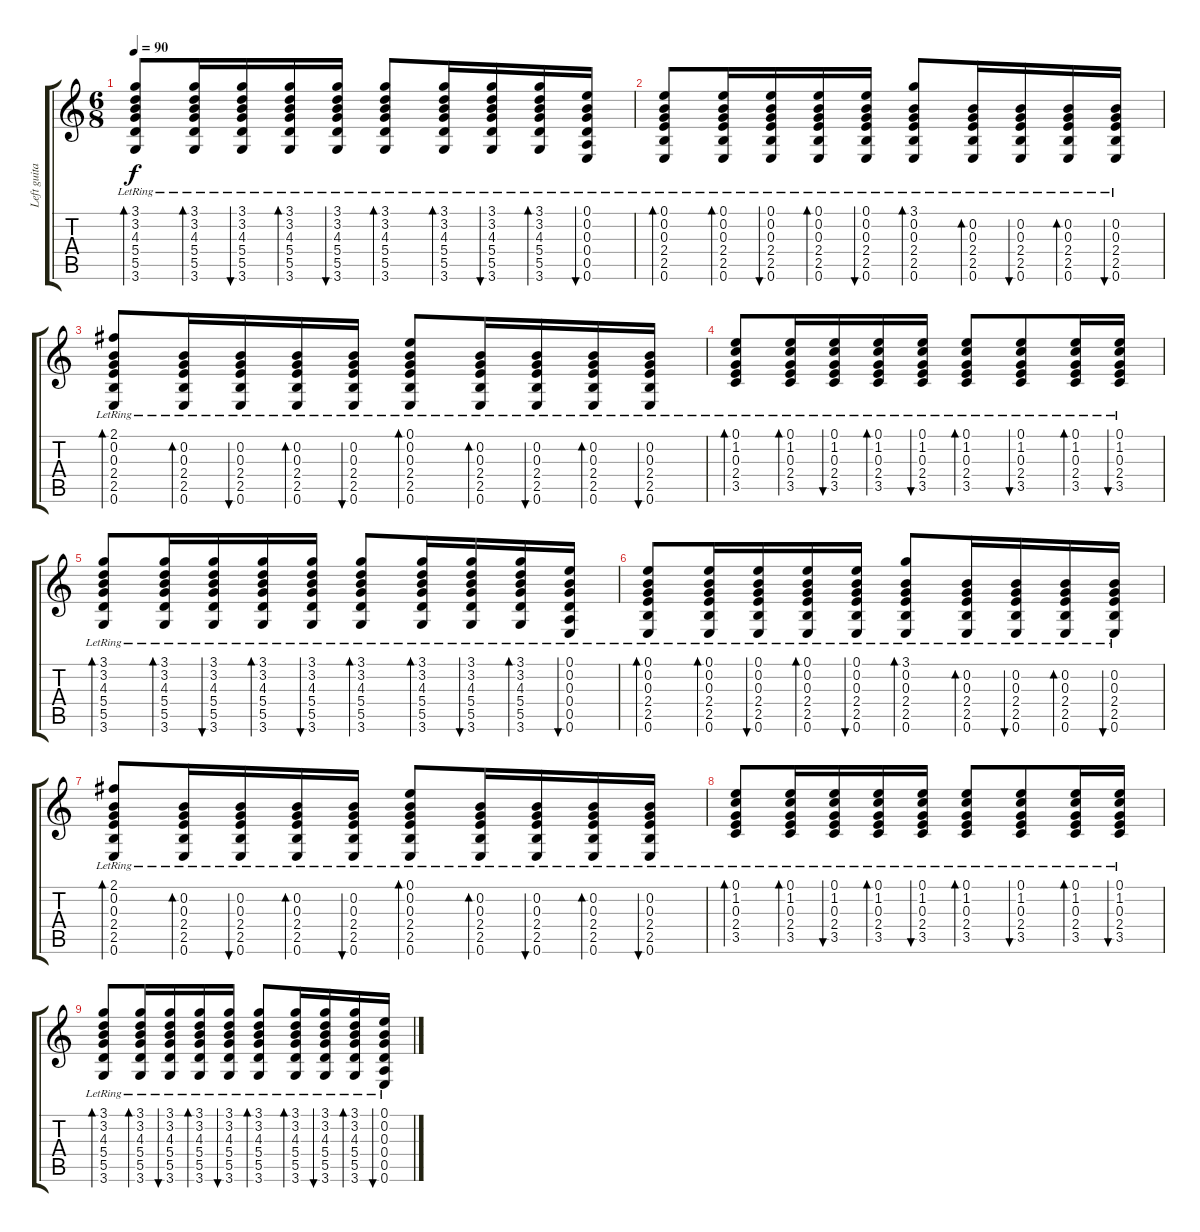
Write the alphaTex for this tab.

\track ("Left guitar" "Left guita") {instrument acousticguitarsteel}
\staff {score tabs}
\tuning (E4 B3 G3 D3 A2 E2) {hide}
\ts (6 8)
\tempo 90
\clef g2
\ks c
(3.1 3.2{lr} 4.3{lr} 5.4{lr} 5.5{lr} 3.6).8{bd 60 dy f} (3.1 3.2{lr} 4.3{lr} 5.4{lr} 5.5{lr} 3.6).16{bd 60} (3.1 3.2{lr} 4.3{lr} 5.4{lr} 5.5{lr} 3.6).16{bu 60} (3.1 3.2{lr} 4.3{lr} 5.4{lr} 5.5{lr} 3.6).16{bd 60} (3.1 3.2{lr} 4.3{lr} 5.4{lr} 5.5{lr} 3.6).16{bu 60} (3.1 3.2{lr} 4.3{lr} 5.4{lr} 5.5{lr} 3.6).8{bd 60} (3.1 3.2{lr} 4.3{lr} 5.4{lr} 5.5{lr} 3.6).16{bd 60} (3.1 3.2{lr} 4.3{lr} 5.4{lr} 5.5{lr} 3.6).16{bu 60} (3.1 3.2{lr} 4.3{lr} 5.4{lr} 5.5{lr} 3.6).16{bd 60} (0.1 0.2{lr} 0.3{lr} 0.4{lr} 0.5{lr} 0.6).16{bu 60} |
(0.1{lr} 0.2{lr} 0.3{lr} 2.4{lr} 2.5{lr} 0.6{lr}).8{bd 60} (0.1{lr} 0.2{lr} 0.3{lr} 2.4{lr} 2.5{lr} 0.6{lr}).16{bd 30} (0.1{lr} 0.2{lr} 0.3{lr} 2.4{lr} 2.5{lr} 0.6{lr}).16{bu 30} (0.1{lr} 0.2{lr} 0.3{lr} 2.4{lr} 2.5{lr} 0.6{lr}).16{bd 30} (0.1{lr} 0.2{lr} 0.3{lr} 2.4{lr} 2.5{lr} 0.6{lr}).16{bu 30} (3.1{lr} 0.2{lr} 0.3{lr} 2.4{lr} 2.5{lr} 0.6{lr}).8{bd 60} (0.2{lr} 0.3{lr} 2.4{lr} 2.5{lr} 0.6{lr}).16{bd 30} (0.2{lr} 0.3{lr} 2.4{lr} 2.5{lr} 0.6{lr}).16{bu 30} (0.2{lr} 0.3{lr} 2.4{lr} 2.5{lr} 0.6{lr}).16{bd 30} (0.2{lr} 0.3{lr} 2.4{lr} 2.5{lr} 0.6{lr}).16{bu 30} |
(2.1{lr} 0.2{lr} 0.3{lr} 2.4{lr} 2.5{lr} 0.6{lr}).8{bd 60} (0.2{lr} 0.3{lr} 2.4{lr} 2.5{lr} 0.6{lr}).16{bd 30} (0.2{lr} 0.3{lr} 2.4{lr} 2.5{lr} 0.6{lr}).16{bu 30} (0.2{lr} 0.3{lr} 2.4{lr} 2.5{lr} 0.6{lr}).16{bd 30} (0.2{lr} 0.3{lr} 2.4{lr} 2.5{lr} 0.6{lr}).16{bu 30} (0.1{lr} 0.2{lr} 0.3{lr} 2.4{lr} 2.5{lr} 0.6{lr}).8{bd 60} (0.2{lr} 0.3{lr} 2.4{lr} 2.5{lr} 0.6{lr}).16{bd 30} (0.2{lr} 0.3{lr} 2.4{lr} 2.5{lr} 0.6{lr}).16{bu 30} (0.2{lr} 0.3{lr} 2.4{lr} 2.5{lr} 0.6{lr}).16{bd 30} (0.2{lr} 0.3{lr} 2.4{lr} 2.5{lr} 0.6{lr}).16{bu 30} |
(0.1{lr} 1.2{lr} 0.3{lr} 2.4{lr} 3.5{lr}).8{bd 60} (0.1{lr} 1.2{lr} 0.3{lr} 2.4{lr} 3.5{lr}).16{bd 60} (0.1{lr} 1.2{lr} 0.3{lr} 2.4{lr} 3.5{lr}).16{bu 60} (0.1{lr} 1.2{lr} 0.3{lr} 2.4{lr} 3.5{lr}).16{bd 60} (0.1{lr} 1.2{lr} 0.3{lr} 2.4{lr} 3.5{lr}).16{bu 60} (0.1{lr} 1.2{lr} 0.3{lr} 2.4{lr} 3.5{lr}).8{bd 60} (0.1{lr} 1.2{lr} 0.3{lr} 2.4{lr} 3.5{lr}).8{bu 60} (0.1{lr} 1.2{lr} 0.3{lr} 2.4{lr} 3.5{lr}).16{bd 60} (0.1{lr} 1.2{lr} 0.3{lr} 2.4{lr} 3.5{lr}).16{bu 60} |
(3.1 3.2{lr} 4.3{lr} 5.4{lr} 5.5{lr} 3.6).8{bd 60} (3.1 3.2{lr} 4.3{lr} 5.4{lr} 5.5{lr} 3.6).16{bd 60} (3.1 3.2{lr} 4.3{lr} 5.4{lr} 5.5{lr} 3.6).16{bu 60} (3.1 3.2{lr} 4.3{lr} 5.4{lr} 5.5{lr} 3.6).16{bd 60} (3.1 3.2{lr} 4.3{lr} 5.4{lr} 5.5{lr} 3.6).16{bu 60} (3.1 3.2{lr} 4.3{lr} 5.4{lr} 5.5{lr} 3.6).8{bd 60} (3.1 3.2{lr} 4.3{lr} 5.4{lr} 5.5{lr} 3.6).16{bd 60} (3.1 3.2{lr} 4.3{lr} 5.4{lr} 5.5{lr} 3.6).16{bu 60} (3.1 3.2{lr} 4.3{lr} 5.4{lr} 5.5{lr} 3.6).16{bd 60} (0.1 0.2{lr} 0.3{lr} 0.4{lr} 0.5{lr} 0.6).16{bu 60} |
(0.1{lr} 0.2{lr} 0.3{lr} 2.4{lr} 2.5{lr} 0.6{lr}).8{bd 60} (0.1{lr} 0.2{lr} 0.3{lr} 2.4{lr} 2.5{lr} 0.6{lr}).16{bd 30} (0.1{lr} 0.2{lr} 0.3{lr} 2.4{lr} 2.5{lr} 0.6{lr}).16{bu 30} (0.1{lr} 0.2{lr} 0.3{lr} 2.4{lr} 2.5{lr} 0.6{lr}).16{bd 30} (0.1{lr} 0.2{lr} 0.3{lr} 2.4{lr} 2.5{lr} 0.6{lr}).16{bu 30} (3.1{lr} 0.2{lr} 0.3{lr} 2.4{lr} 2.5{lr} 0.6{lr}).8{bd 60} (0.2{lr} 0.3{lr} 2.4{lr} 2.5{lr} 0.6{lr}).16{bd 30} (0.2{lr} 0.3{lr} 2.4{lr} 2.5{lr} 0.6{lr}).16{bu 30} (0.2{lr} 0.3{lr} 2.4{lr} 2.5{lr} 0.6{lr}).16{bd 30} (0.2{lr} 0.3{lr} 2.4{lr} 2.5{lr} 0.6{lr}).16{bu 30} |
(2.1{lr} 0.2{lr} 0.3{lr} 2.4{lr} 2.5{lr} 0.6{lr}).8{bd 60} (0.2{lr} 0.3{lr} 2.4{lr} 2.5{lr} 0.6{lr}).16{bd 30} (0.2{lr} 0.3{lr} 2.4{lr} 2.5{lr} 0.6{lr}).16{bu 30} (0.2{lr} 0.3{lr} 2.4{lr} 2.5{lr} 0.6{lr}).16{bd 30} (0.2{lr} 0.3{lr} 2.4{lr} 2.5{lr} 0.6{lr}).16{bu 30} (0.1{lr} 0.2{lr} 0.3{lr} 2.4{lr} 2.5{lr} 0.6{lr}).8{bd 60} (0.2{lr} 0.3{lr} 2.4{lr} 2.5{lr} 0.6{lr}).16{bd 30} (0.2{lr} 0.3{lr} 2.4{lr} 2.5{lr} 0.6{lr}).16{bu 30} (0.2{lr} 0.3{lr} 2.4{lr} 2.5{lr} 0.6{lr}).16{bd 30} (0.2{lr} 0.3{lr} 2.4{lr} 2.5{lr} 0.6{lr}).16{bu 30} |
(0.1{lr} 1.2{lr} 0.3{lr} 2.4{lr} 3.5{lr}).8{bd 60} (0.1{lr} 1.2{lr} 0.3{lr} 2.4{lr} 3.5{lr}).16{bd 60} (0.1{lr} 1.2{lr} 0.3{lr} 2.4{lr} 3.5{lr}).16{bu 60} (0.1{lr} 1.2{lr} 0.3{lr} 2.4{lr} 3.5{lr}).16{bd 60} (0.1{lr} 1.2{lr} 0.3{lr} 2.4{lr} 3.5{lr}).16{bu 60} (0.1{lr} 1.2{lr} 0.3{lr} 2.4{lr} 3.5{lr}).8{bd 60} (0.1{lr} 1.2{lr} 0.3{lr} 2.4{lr} 3.5{lr}).8{bu 60} (0.1{lr} 1.2{lr} 0.3{lr} 2.4{lr} 3.5{lr}).16{bd 60} (0.1{lr} 1.2{lr} 0.3{lr} 2.4{lr} 3.5{lr}).16{bu 60} |
(3.1 3.2{lr} 4.3{lr} 5.4{lr} 5.5{lr} 3.6).8{bd 60} (3.1 3.2{lr} 4.3{lr} 5.4{lr} 5.5{lr} 3.6).16{bd 60} (3.1 3.2{lr} 4.3{lr} 5.4{lr} 5.5{lr} 3.6).16{bu 60} (3.1 3.2{lr} 4.3{lr} 5.4{lr} 5.5{lr} 3.6).16{bd 60} (3.1 3.2{lr} 4.3{lr} 5.4{lr} 5.5{lr} 3.6).16{bu 60} (3.1 3.2{lr} 4.3{lr} 5.4{lr} 5.5{lr} 3.6).8{bd 60} (3.1 3.2{lr} 4.3{lr} 5.4{lr} 5.5{lr} 3.6).16{bd 60} (3.1 3.2{lr} 4.3{lr} 5.4{lr} 5.5{lr} 3.6).16{bu 60} (3.1 3.2{lr} 4.3{lr} 5.4{lr} 5.5{lr} 3.6).16{bd 60} (0.1 0.2{lr} 0.3{lr} 0.4{lr} 0.5{lr} 0.6).16{bu 60}
